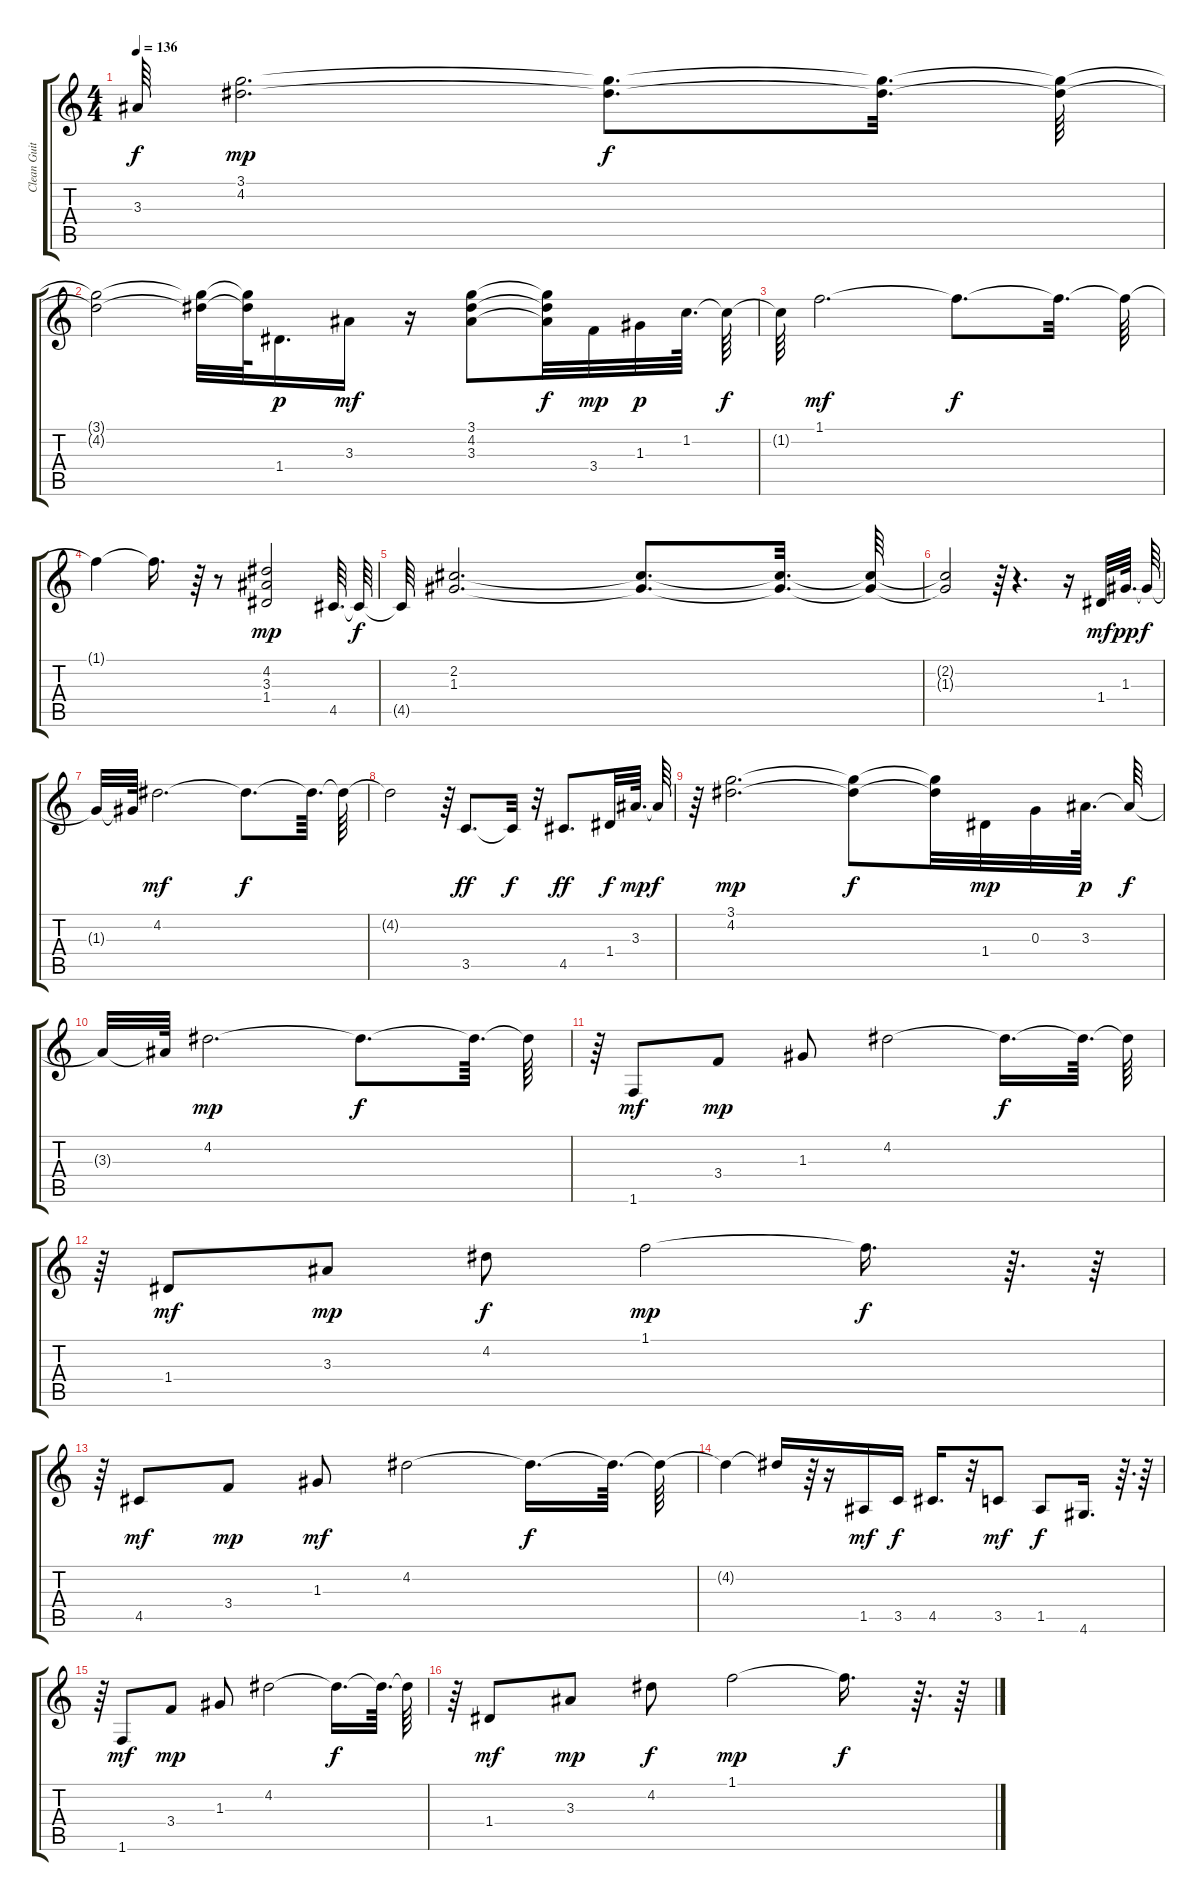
\track ("Clean Guitar" "Clean Guit") {instrument electricguitarclean}
\staff {score tabs}
\tuning (E4 B3 G3 D3 A2 E2) {hide}
\ts (4 4)
\tempo 136
\clef g2
\ks c
3.3{t}.64{dy f} (3.1 4.2).2{d dy mp} (3.1{t} 4.2{t}).8{d dy f} (3.1{t} 4.2{t}).32{d} (3.1{t} 4.2{t}).64 |
(3.1{t} 4.2{t}).2 (3.1{t} 4.2{t}).32 (3.1{t} 4.2{t}).64 1.4.16{d dy p} 3.3.16{dy mf} r.16 (3.1 4.2 3.3).8 (3.1{t} 4.2{t} 3.3{t}).32{dy f} 3.4.32{dy mp} 1.3.32{dy p} 1.2.64{d} 1.2{t}.64{dy f} |
1.2{t}.64 1.1.2{d dy mf} 1.1{t}.8{d dy f} 1.1{t}.32{d} 1.1{t}.64 |
1.1{t}.4 1.1{t}.16{d} r.64 r.8 (4.2 3.3 1.4).2{dy mp} 4.5.64{d} 4.5{t}.64{dy f} |
4.5{t}.64 (2.2 1.3).2{d} (2.2{t} 1.3{t}).8{d} (2.2{t} 1.3{t}).32{d} (2.2{t} 1.3{t}).64 |
(2.2{t} 1.3{t}).2 r.64 r.4{d} r.16 1.4.32{dy mf} 1.3.64{d dy pp} 1.3{t}.64{dy f} |
1.3{t}.32 1.3{t}.64 4.2.2{d dy mf} 4.2{t}.8{d dy f} 4.2{t}.64{d} 4.2{t}.64 |
4.2{t}.2 r.64 3.5.8{d dy ff} 3.5{t}.32{dy f} r.32 4.5.8{d dy ff} 1.4.32{dy f} 3.3.64{d dy mp} 3.3{t}.64{dy f} |
r.64 (3.1 4.2).2{d dy mp} (3.1{t} 4.2{t}).8{dy f} (3.1{t} 4.2{t}).32 1.4.32{dy mp} 0.3.32 3.3.64{d dy p} 3.3{t}.64{dy f} |
3.3{t}.32 3.3{t}.64 4.2.2{d dy mp} 4.2{t}.8{d dy f} 4.2{t}.64{d} 4.2{t}.64 |
r.64 1.6.8{dy mf} 3.4.8{dy mp} 1.3.8 4.2.2 4.2{t}.16{d dy f} 4.2{t}.64{d} 4.2{t}.64 |
r.64 1.4.8{dy mf} 3.3.8{dy mp} 4.2.8{dy f} 1.1.2{dy mp} 1.1{t}.16{d dy f} r.64{d} r.64 |
r.64 4.5.8{dy mf} 3.4.8{dy mp} 1.3.8{dy mf} 4.2.2 4.2{t}.16{d dy f} 4.2{t}.64{d} 4.2{t}.64 |
4.2{t}.4 4.2{t}.16 r.64 r.16 1.5.16{dy mf} 3.5.16{dy f} 4.5.16{d} r.32 3.5.8{dy mf} 1.5.8{dy f} 4.6.16{d} r.64{d} r.64 |
r.64 1.6.8{dy mf} 3.4.8{dy mp} 1.3.8 4.2.2 4.2{t}.16{d dy f} 4.2{t}.64{d} 4.2{t}.64 |
r.64 1.4.8{dy mf} 3.3.8{dy mp} 4.2.8{dy f} 1.1.2{dy mp} 1.1{t}.16{d dy f} r.64{d} r.64
